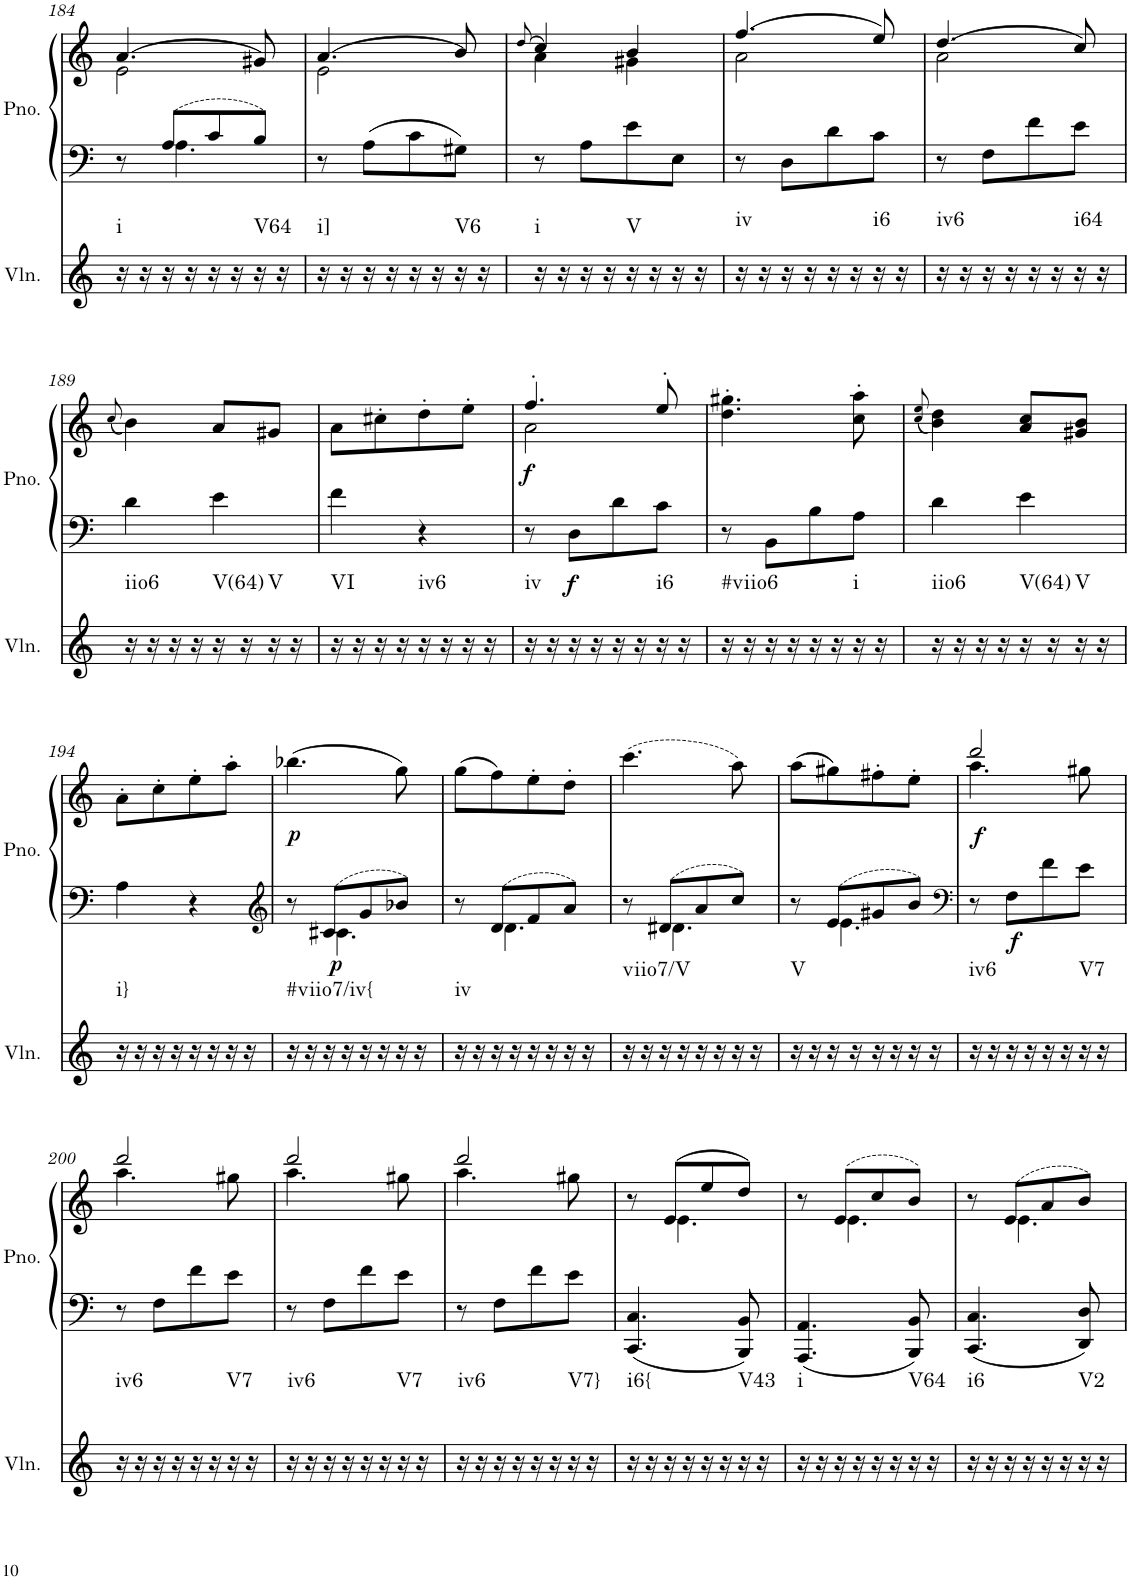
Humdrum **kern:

**kern	**harte	**kern	**kern	**dynam
*part2	*part2	*part1	*part1	*part1
*staff3	*	*staff2	*staff1	*staff1/2
*I"Violin	*	*I"Piano	*	*
*I'Vln.	*	*I'Pno.	*	*
!!LO:PB:g=z
*clefG2	*	*clefF4	*clefG2	*
*k[]	*	*k[]	*k[]	*
*M2/4	*	*M2/4	*M2/4	*
=184	=184	=184	=184	=184
*	*	*^	*^	*
!	!LO:H:kt=i	!	!	!	!	!
16r	N	8r	8ryy	(4.a/	2e\	.
16r	.	.	.	.	.	.
16r	.	8A/L	4.A\	.	.	.
16r	.	.	.	.	.	.
16r	.	8c/	.	.	.	.
16r	.	.	.	.	.	.
!	!LO:H:kt=V64	!	!	!	!	!
16r	N	8B/J	.	8g#X/)	.	.
16r	.	.	.	.	.	.
*	*	*v	*v	*	*	*
=185	=185	=185	=185	=185	=185
!	!LO:H:kt=i]	!	!	!	!
16r	N	8r	(4.a/	2e\	.
16r	.	.	.	.	.
16r	.	8A\L	.	.	.
16r	.	.	.	.	.
16r	.	8c\	.	.	.
16r	.	.	.	.	.
!	!LO:H:kt=V6	!	!	!	!
16r	N	8G#X\J	8b/)	.	.
16r	.	.	.	.	.
=186	=186	=186	=186	=186	=186
.	.	.	(>8qdd/	.	.
!	!LO:H:kt=i	!	!	!	!
16r	N	8r	4cc/)	4a\	.
16r	.	.	.	.	.
16r	.	8A\L	.	.	.
16r	.	.	.	.	.
!	!LO:H:kt=V	!	!	!	!
16r	N	8e\	4b/	4g#X\	.
16r	.	.	.	.	.
16r	.	8E\J	.	.	.
16r	.	.	.	.	.
=187	=187	=187	=187	=187	=187
!	!LO:H:kt=iv	!	!	!	!
16r	N	8r	(4.ff/	2a\	.
16r	.	.	.	.	.
16r	.	8D\L	.	.	.
16r	.	.	.	.	.
16r	.	8d\	.	.	.
16r	.	.	.	.	.
!	!LO:H:kt=i6	!	!	!	!
16r	N	8c\J	8ee/)	.	.
16r	.	.	.	.	.
=188	=188	=188	=188	=188	=188
!	!LO:H:kt=iv6	!	!	!	!
16r	N	8r	(4.dd/	2a\	.
16r	.	.	.	.	.
16r	.	8F\L	.	.	.
16r	.	.	.	.	.
16r	.	8f\	.	.	.
16r	.	.	.	.	.
!	!LO:H:kt=i64	!	!	!	!
16r	N	8e\J	8cc/)	.	.
16r	.	.	.	.	.
*	*	*	*v	*v	*
!!LO:LB:g=z
=189	=189	=189	=189	=189
.	.	.	(8qcc/	.
!	!LO:H:kt=iio6	!	!	!
16r	N	4d\	4b\)	.
16r	.	.	.	.
16r	.	.	.	.
16r	.	.	.	.
!	!LO:H:kt=V(64)	!	!	!
16r	N	4e\	8a/L	.
16r	.	.	.	.
!	!LO:H:kt=V	!	!	!
16r	N	.	8g#X/J	.
16r	.	.	.	.
=190	=190	=190	=190	=190
!	!LO:H:kt=VI	!	!	!
16r	N	4f\	8a\L	.
16r	.	.	.	.
16r	.	.	8cc#X'\	.
16r	.	.	.	.
!	!LO:H:kt=iv6	!	!	!
16r	N	4r	8dd'\	.
16r	.	.	.	.
16r	.	.	8ee'\J	.
16r	.	.	.	.
=191	=191	=191	=191	=191
*	*	*	*^	*
!	!LO:H:kt=iv	!	!	!	!LO:DY:b
16r	N	8r	4.ff'/	2a\	f
16r	.	.	.	.	.
!	!	!	!	!	!LO:DY:b=2
16r	.	8D\L	.	.	f
16r	.	.	.	.	.
16r	.	8d\	.	.	.
16r	.	.	.	.	.
!	!LO:H:kt=i6	!	!	!	!
16r	N	8c\J	8ee'/	.	.
16r	.	.	.	.	.
*	*	*	*v	*v	*
=192	=192	=192	=192	=192
!	!LO:H:kt=#viio6	!	!	!
16r	N	8r	4.dd\' 4.gg#X\'	.
16r	.	.	.	.
16r	.	8BB\L	.	.
16r	.	.	.	.
16r	.	8B\	.	.
16r	.	.	.	.
!	!LO:H:kt=i	!	!	!
16r	N	8A\J	8cc\' 8aa\'	.
16r	.	.	.	.
=193	=193	=193	=193	=193
.	.	.	(8qcc/ 8qee/	.
!	!LO:H:kt=iio6	!	!	!
16r	N	4d\	4b\ 4dd\)	.
16r	.	.	.	.
16r	.	.	.	.
16r	.	.	.	.
!	!LO:H:kt=V(64)	!	!	!
16r	N	4e\	8a/ 8cc/L	.
16r	.	.	.	.
!	!LO:H:kt=V	!	!	!
16r	N	.	8g#X/ 8b/J	.
16r	.	.	.	.
!!LO:LB:g=z
=194	=194	=194	=194	=194
!	!LO:H:kt=i}	!	!	!
16r	N	4A\	8a'\L	.
16r	.	.	.	.
16r	.	.	8cc'\	.
16r	.	.	.	.
16r	.	4r	8ee'\	.
16r	.	.	.	.
16r	.	.	8aa'\J	.
16r	.	.	.	.
=195	=195	=195	=195	=195
*	*	*clefG2	*	*
*	*	*^	*	*
!	!LO:H:kt=#viio7/iv{	!	!	!	!LO:DY:b
16r	N	8r	8ryy	(4.bb-X\	p
16r	.	.	.	.	.
!	!	!	!	!	!LO:DY:b=2
16r	.	8c#X/L	4.c#\	.	p
16r	.	.	.	.	.
16r	.	8g/	.	.	.
16r	.	.	.	.	.
16r	.	8b-X/J	.	8gg\)	.
16r	.	.	.	.	.
=196	=196	=196	=196	=196	=196
!	!LO:H:kt=iv	!	!	!	!
16r	N	8r	8ryy	(8gg\L	.
16r	.	.	.	.	.
16r	.	8d/L	4.d\	8ff\)	.
16r	.	.	.	.	.
16r	.	8f/	.	8ee'\	.
16r	.	.	.	.	.
16r	.	8a/J	.	8dd'\J	.
16r	.	.	.	.	.
=197	=197	=197	=197	=197	=197
!	!LO:H:kt=viio7/V	!	!	!	!
16r	N	8r	8ryy	(4.ccc\	.
16r	.	.	.	.	.
16r	.	8d#X/L	4.d#\	.	.
16r	.	.	.	.	.
16r	.	8a/	.	.	.
16r	.	.	.	.	.
16r	.	8cc/J	.	8aa\)	.
16r	.	.	.	.	.
=198	=198	=198	=198	=198	=198
!	!LO:H:kt=V	!	!	!	!
16r	N	8r	8ryy	(8aa\L	.
16r	.	.	.	.	.
16r	.	8e/L	4.e\	8gg#X\)	.
16r	.	.	.	.	.
16r	.	8g#X/	.	8ff#X'\	.
16r	.	.	.	.	.
16r	.	8b/J	.	8ee'\J	.
16r	.	.	.	.	.
*	*	*v	*v	*	*
=199	=199	=199	=199	=199
*	*	*clefF4	*	*
*	*	*	*^	*
!	!LO:H:kt=iv6	!	!	!	!LO:DY:b
16r	N	8r	2ddd/	4.aa\	f
16r	.	.	.	.	.
!	!	!	!	!	!LO:DY:b=2
16r	.	8F\L	.	.	f
16r	.	.	.	.	.
16r	.	8f\	.	.	.
16r	.	.	.	.	.
!	!LO:H:kt=V7	!	!	!	!
16r	N	8e\J	.	8gg#X\	.
16r	.	.	.	.	.
!!LO:LB:g=z	!!
=200	=200	=200	=200	=200	=200
!	!LO:H:kt=iv6	!	!	!	!
16r	N	8r	2ddd/	4.aa\	.
16r	.	.	.	.	.
16r	.	8F\L	.	.	.
16r	.	.	.	.	.
16r	.	8f\	.	.	.
16r	.	.	.	.	.
!	!LO:H:kt=V7	!	!	!	!
16r	N	8e\J	.	8gg#X\	.
16r	.	.	.	.	.
=201	=201	=201	=201	=201	=201
!	!LO:H:kt=iv6	!	!	!	!
16r	N	8r	2ddd/	4.aa\	.
16r	.	.	.	.	.
16r	.	8F\L	.	.	.
16r	.	.	.	.	.
16r	.	8f\	.	.	.
16r	.	.	.	.	.
!	!LO:H:kt=V7	!	!	!	!
16r	N	8e\J	.	8gg#X\	.
16r	.	.	.	.	.
=202	=202	=202	=202	=202	=202
!	!LO:H:kt=iv6	!	!	!	!
16r	N	8r	2ddd/	4.aa\	.
16r	.	.	.	.	.
16r	.	8F\L	.	.	.
16r	.	.	.	.	.
16r	.	8f\	.	.	.
16r	.	.	.	.	.
!	!LO:H:kt=V7}	!	!	!	!
16r	N	8e\J	.	8gg#X\	.
16r	.	.	.	.	.
=203	=203	=203	=203	=203	=203
!	!LO:H:kt=i6{	!	!	!	!
16r	N	4.CC/ 4.C/	8r	8ryy	.
16r	.	.	.	.	.
16r	.	.	(8e/L	4.e\	.
16r	.	.	.	.	.
16r	.	.	8ee/	.	.
16r	.	.	.	.	.
!	!LO:H:kt=V43	!	!	!	!
16r	N	8BBB/ 8BB/	8dd/J)	.	.
16r	.	.	.	.	.
=204	=204	=204	=204	=204	=204
!	!LO:H:kt=i	!	!	!	!
16r	N	4.AAA/ 4.AA/	8r	8ryy	.
16r	.	.	.	.	.
16r	.	.	(8e/L	4.e\	.
16r	.	.	.	.	.
16r	.	.	8cc/	.	.
16r	.	.	.	.	.
!	!LO:H:kt=V64	!	!	!	!
16r	N	8BBB/ 8BB/	8b/J)	.	.
16r	.	.	.	.	.
=205	=205	=205	=205	=205	=205
!	!LO:H:kt=i6	!	!	!	!
16r	N	4.CC/ 4.C/	8r	8ryy	.
16r	.	.	.	.	.
16r	.	.	(8e/L	4.e\	.
16r	.	.	.	.	.
16r	.	.	8a/	.	.
16r	.	.	.	.	.
!	!LO:H:kt=V2	!	!	!	!
16r	N	8DD/ 8D/	8b/J)	.	.
16r	.	.	.	.	.
*	*	*	*v	*v	*
=	=	=	=	=
*-	*-	*-	*-	*-
